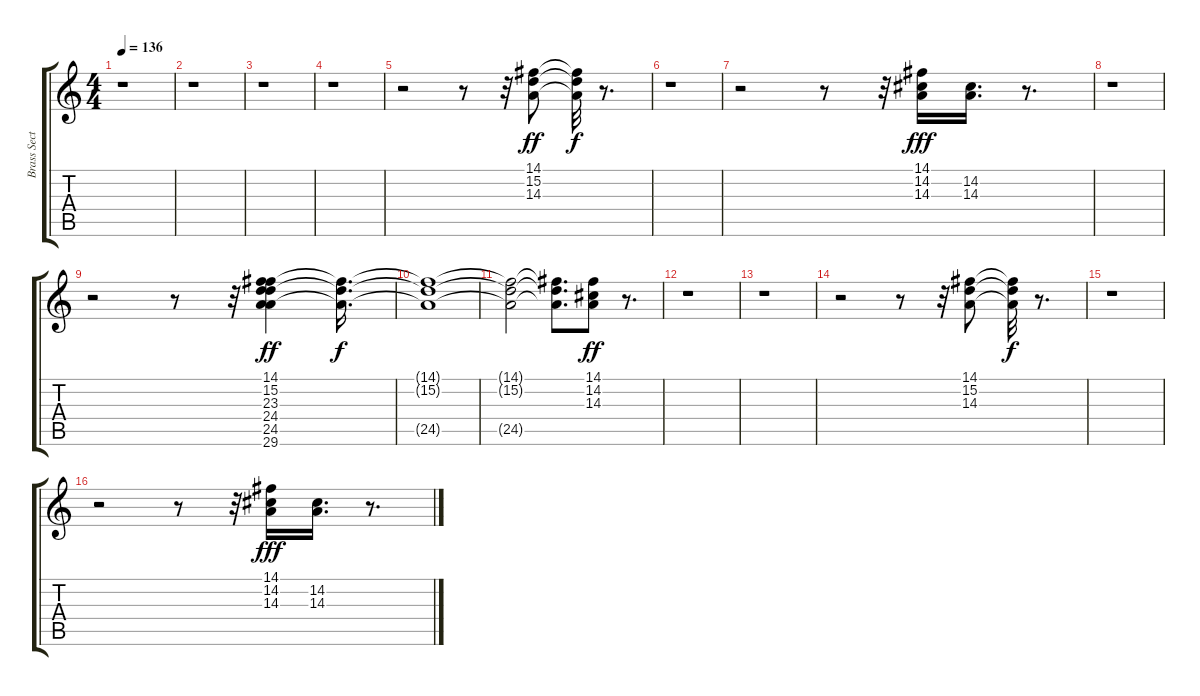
\track ("Brass Sect." "Brass Sect") {instrument brasssection}
\staff {score tabs}
\tuning (E4 B3 G3 D3 A2 E2) {hide}
\ts (4 4)
\tempo 136
\clef g2
\ks c
r.1{dy ff} |
r.1 |
r.1 |
r.1 |
r.2 r.8 r.32 (14.1 15.2 14.3).8 (14.1{t} 15.2{t} 14.3{t}).32{dy f} r.8{d} |
r.1 |
r.2 r.8 r.32 (14.1 14.2 14.3).16{dy fff} (14.2 14.3).16{d} r.8{d} |
r.1 |
r.2 r.8 r.32 (14.1 15.2 23.3 24.4 24.5 29.6).4{dy ff} (14.1{t} 15.2{t} 24.5{t}).16{d dy f} |
(14.1{t} 15.2{t} 24.5{t}).1 |
(14.1{t} 15.2{t} 24.5{t}).2 (14.1{t} 15.2{t} 24.5{t}).8{d} (14.1 14.2 14.3).8{dy ff} r.8{d} |
r.1 |
r.1 |
r.2 r.8 r.32 (14.1 15.2 14.3).8 (14.1{t} 15.2{t} 14.3{t}).32{dy f} r.8{d} |
r.1 |
r.2 r.8 r.32 (14.1 14.2 14.3).16{dy fff} (14.2 14.3).16{d} r.8{d}
